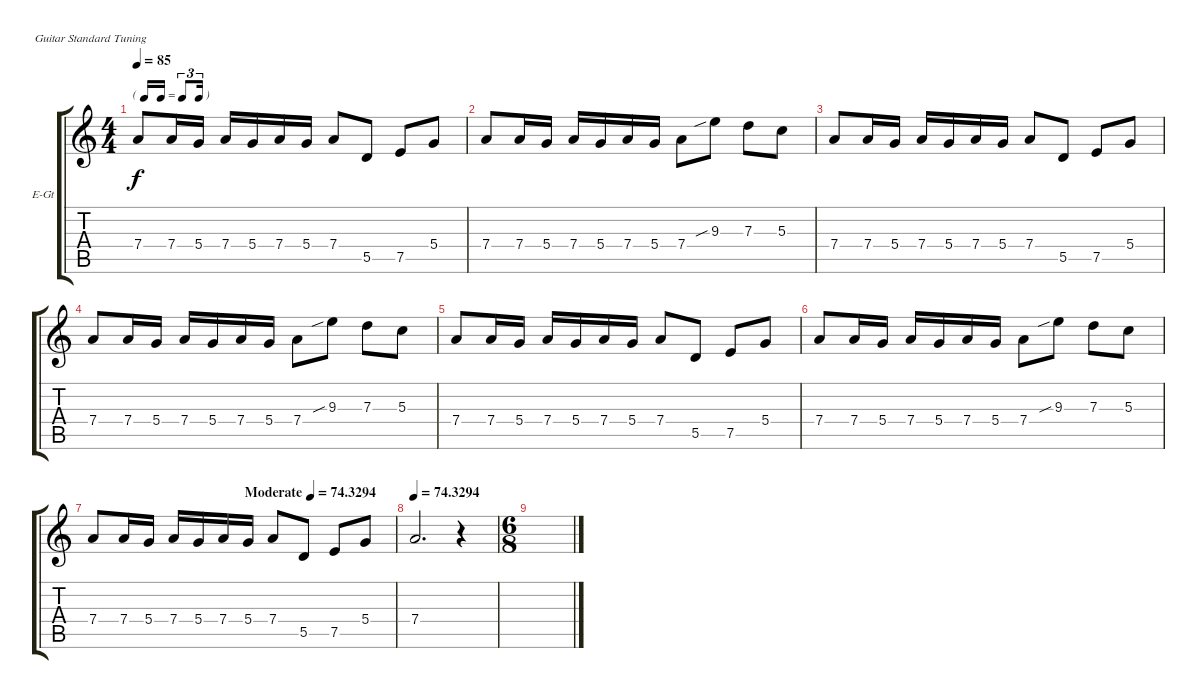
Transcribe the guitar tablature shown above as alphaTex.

\bracketExtendMode groupsimilarinstruments
\firstSystemTrackNameOrientation horizontal
\otherSystemsTrackNameOrientation horizontal
\track ("Lead Guitar" "E-Gt") {instrument electricguitarjazz}
\staff {score tabs}
\tuning (E4 B3 G3 D3 A2 E2)
\ts (4 4)
\tf triplet16th
\tempo 85
\clef g2
\ks c
7.4.8{dy f} 7.4.16 5.4.16 7.4.16 5.4.16 7.4.16 5.4.16 7.4.8 5.5.8 7.5.8 5.4.8 |
7.4.8 7.4.16 5.4.16 7.4.16 5.4.16 7.4.16 5.4.16 7.4.8 9.3{sib}.8 7.3.8 5.3.8 |
7.4.8 7.4.16 5.4.16 7.4.16 5.4.16 7.4.16 5.4.16 7.4.8 5.5.8 7.5.8 5.4.8 |
7.4.8 7.4.16 5.4.16 7.4.16 5.4.16 7.4.16 5.4.16 7.4.8 9.3{sib}.8 7.3.8 5.3.8 |
7.4.8 7.4.16 5.4.16 7.4.16 5.4.16 7.4.16 5.4.16 7.4.8 5.5.8 7.5.8 5.4.8 |
7.4.8 7.4.16 5.4.16 7.4.16 5.4.16 7.4.16 5.4.16 7.4.8 9.3{sib}.8 7.3.8 5.3.8 |
\tempo (74.3294 "Moderate" 0.5)
7.4.8 7.4.16 5.4.16 7.4.16 5.4.16 7.4.16 5.4.16 7.4.8 5.5.8 7.5.8 5.4.8 |
\tempo
74.3294 7.4.2{d} r.4 |
\ts (6 8)
